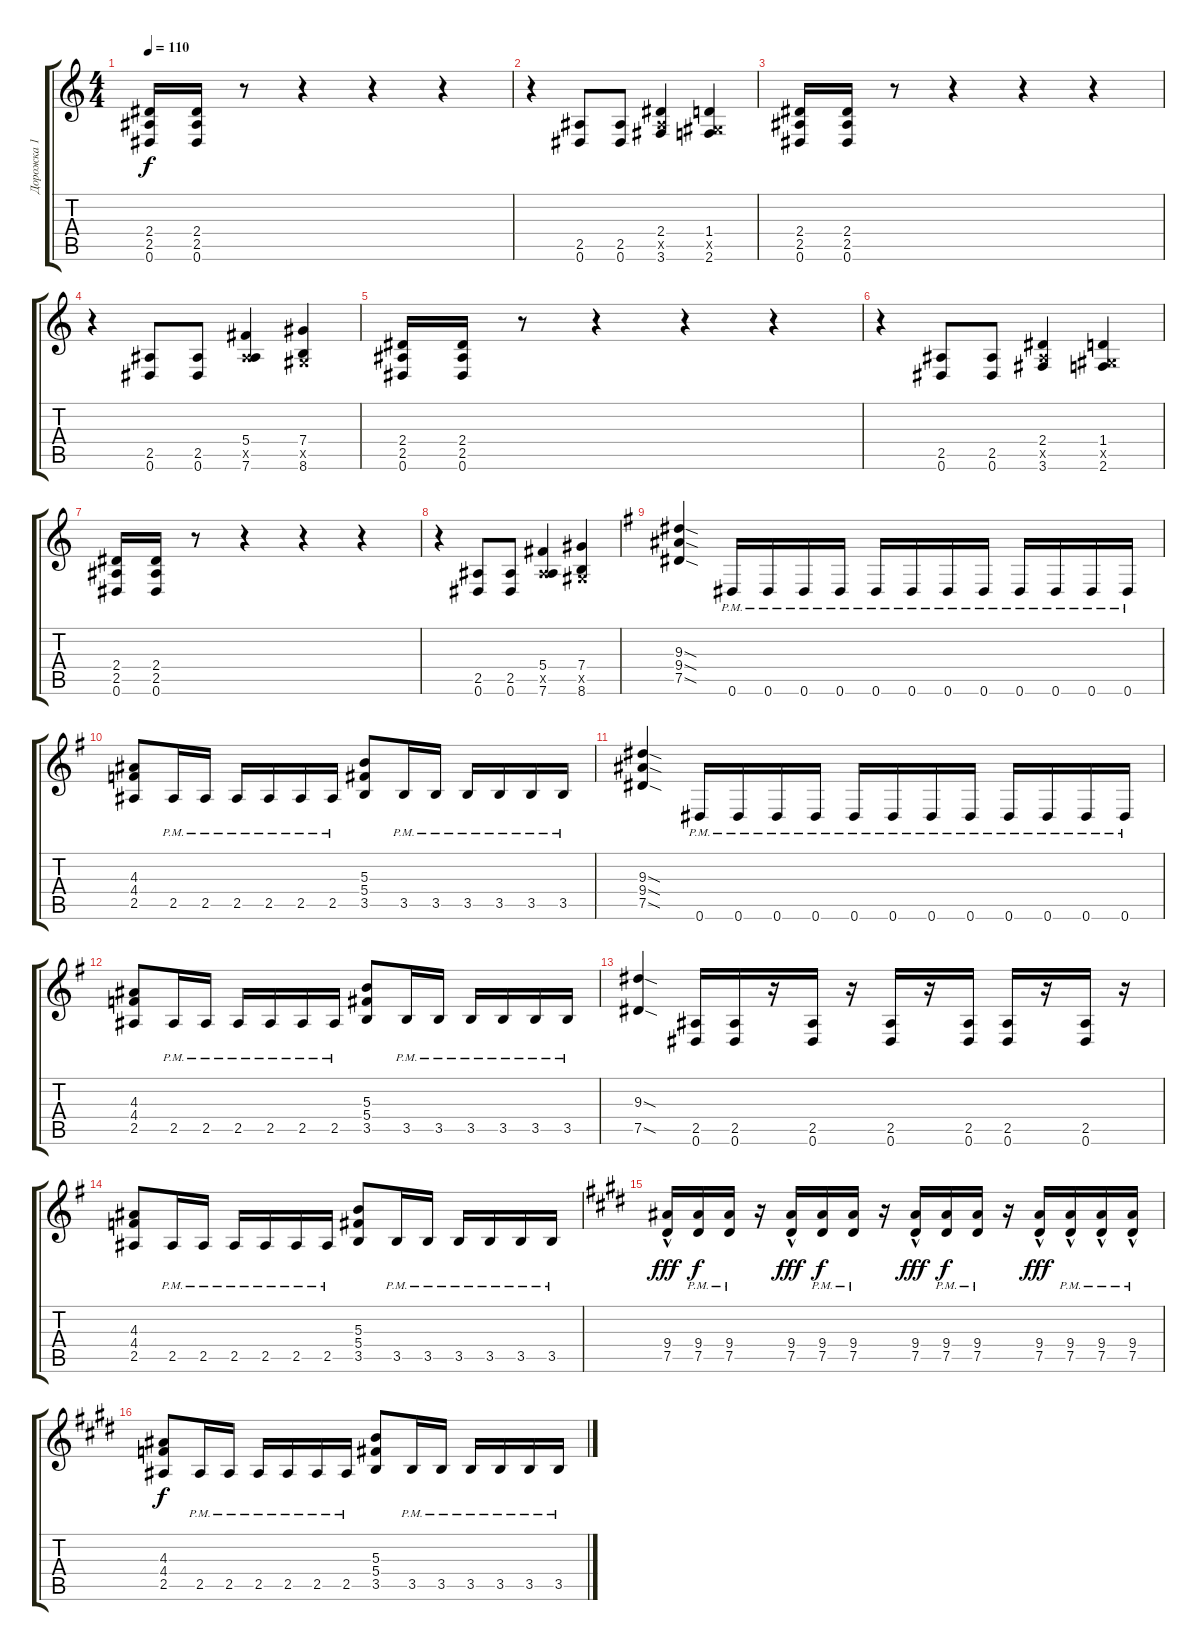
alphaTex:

\track ("Дорожка 1" "Дорожка 1") {instrument overdrivenguitar}
\staff {score tabs}
\tuning (Eb4 Bb3 Gb3 Db3 Ab2 Eb2) {hide}
\ts (4 4)
\tempo 110
\clef g2
\ks c
(2.4 2.5 0.6).16{dy f} (2.4 2.5 0.6).16 r.8 r.4 r.4 r.4 |
r.4 (2.5 0.6).8 (2.5 0.6).8 (2.4 2.5{x} 3.6).4 (1.4 0.5{x} 2.6).4 |
(2.4 2.5 0.6).16 (2.4 2.5 0.6).16 r.8 r.4 r.4 r.4 |
r.4 (2.5 0.6).8 (2.5 0.6).8 (5.4 2.5{x} 7.6).4 (7.4 0.5{x} 8.6).4 |
(2.4 2.5 0.6).16 (2.4 2.5 0.6).16 r.8 r.4 r.4 r.4 |
r.4 (2.5 0.6).8 (2.5 0.6).8 (2.4 2.5{x} 3.6).4 (1.4 0.5{x} 2.6).4 |
(2.4 2.5 0.6).16 (2.4 2.5 0.6).16 r.8 r.4 r.4 r.4 |
r.4 (2.5 0.6).8 (2.5 0.6).8 (5.4 2.5{x} 7.6).4 (7.4 0.5{x} 8.6).4 |
\ks g
(9.3{sod} 9.4{sod} 7.5{sod}).4 0.6{pm}.16 0.6{pm}.16 0.6{pm}.16 0.6{pm}.16 0.6{pm}.16 0.6{pm}.16 0.6{pm}.16 0.6{pm}.16 0.6{pm}.16 0.6{pm}.16 0.6{pm}.16 0.6{pm}.16 |
(4.3 4.4 2.5).8 2.5{pm}.16 2.5{pm}.16 2.5{pm}.16 2.5{pm}.16 2.5{pm}.16 2.5{pm}.16 (5.3 5.4 3.5).8 3.5{pm}.16 3.5{pm}.16 3.5{pm}.16 3.5{pm}.16 3.5{pm}.16 3.5{pm}.16 |
(9.3{sod} 9.4{sod} 7.5{sod}).4 0.6{pm}.16 0.6{pm}.16 0.6{pm}.16 0.6{pm}.16 0.6{pm}.16 0.6{pm}.16 0.6{pm}.16 0.6{pm}.16 0.6{pm}.16 0.6{pm}.16 0.6{pm}.16 0.6{pm}.16 |
(4.3 4.4 2.5).8 2.5{pm}.16 2.5{pm}.16 2.5{pm}.16 2.5{pm}.16 2.5{pm}.16 2.5{pm}.16 (5.3 5.4 3.5).8 3.5{pm}.16 3.5{pm}.16 3.5{pm}.16 3.5{pm}.16 3.5{pm}.16 3.5{pm}.16 |
(9.3{sod} 7.5{sod}).4 (2.5 0.6).16 (2.5 0.6).16 r.16 (2.5 0.6).16 r.16 (2.5 0.6).16 r.16 (2.5 0.6).16 (2.5 0.6).16 r.16 (2.5 0.6).16 r.16 |
(4.3 4.4 2.5).8 2.5{pm}.16 2.5{pm}.16 2.5{pm}.16 2.5{pm}.16 2.5{pm}.16 2.5{pm}.16 (5.3 5.4 3.5).8 3.5{pm}.16 3.5{pm}.16 3.5{pm}.16 3.5{pm}.16 3.5{pm}.16 3.5{pm}.16 |
\ks e
(9.4 7.5{hac}).16{dy fff} (9.4{pm} 7.5{pm}).16{dy f} (9.4{pm} 7.5{pm}).16 r.16 (9.4 7.5{hac}).16{dy fff} (9.4{pm} 7.5{pm}).16{dy f} (9.4{pm} 7.5{pm}).16 r.16 (9.4 7.5{hac}).16{dy fff} (9.4{pm} 7.5{pm}).16{dy f} (9.4{pm} 7.5{pm}).16 r.16 (9.4 7.5{hac}).16{dy fff} (9.4{pm} 7.5{hac pm}).16 (9.4{pm} 7.5{hac pm}).16 (9.4{pm} 7.5{hac pm}).16 |
(4.3 4.4 2.5).8{dy f} 2.5{pm}.16 2.5{pm}.16 2.5{pm}.16 2.5{pm}.16 2.5{pm}.16 2.5{pm}.16 (5.3 5.4 3.5).8 3.5{pm}.16 3.5{pm}.16 3.5{pm}.16 3.5{pm}.16 3.5{pm}.16 3.5{pm}.16
